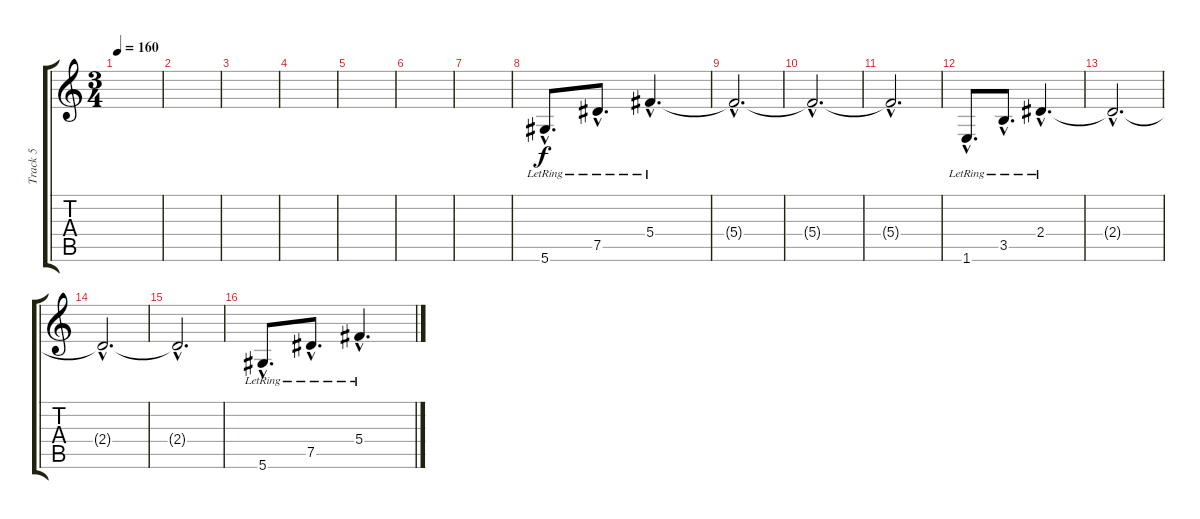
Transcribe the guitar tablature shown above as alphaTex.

\track ("Track 5" "Track 5") {instrument electricguitarclean}
\staff {score tabs}
\tuning (Eb4 Bb3 Gb3 Db3 Ab2 Eb2) {hide}
\ts (3 4)
\tempo 160
\clef g2
\ks c
|
|
|
|
|
|
|
5.6{hac lr}.8{d} 7.5{hac lr}.8{d} 5.4{hac lr}.4{d} |
5.4{hac t}.2{d} |
5.4{hac t}.2{d} |
5.4{hac t}.2{d} |
1.6{hac lr}.8{d} 3.5{hac lr}.8{d} 2.4{hac lr}.4{d} |
2.4{hac t}.2{d} |
2.4{hac t}.2{d} |
2.4{hac t}.2{d} |
5.6{hac lr}.8{d} 7.5{hac lr}.8{d} 5.4{hac lr}.4{d}
